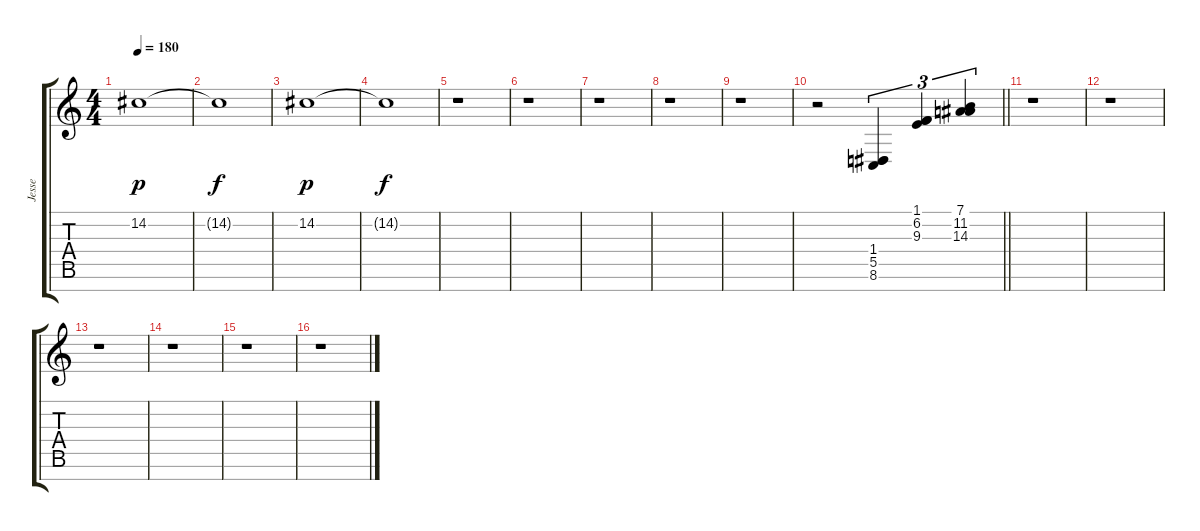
\track ("Jesse" "Jesse") {instrument lead2sawtooth}
\staff {score tabs}
\tuning (E4 B3 G3 D3 A2 E2 B1) {hide}
\ts (4 4)
\tempo 180
\clef g2
\ks c
14.2.1{dy p} |
14.2{t}.1{dy f} |
14.2.1{dy p} |
14.2{t}.1{dy f} |
r.1 |
r.1 |
r.1 |
r.1 |
r.1 |
\barLineRight lightlight
r.2{volume 13 instrument acousticgrandpiano} (1.4 5.5 8.6).4{tu (3 2)} (1.1 6.2 9.3).4{tu (3 2)} (7.1 11.2 14.3).4{tu (3 2)} |
\section ("" "")
r.1 |
r.1 |
r.1 |
r.1 |
r.1 |
r.1
